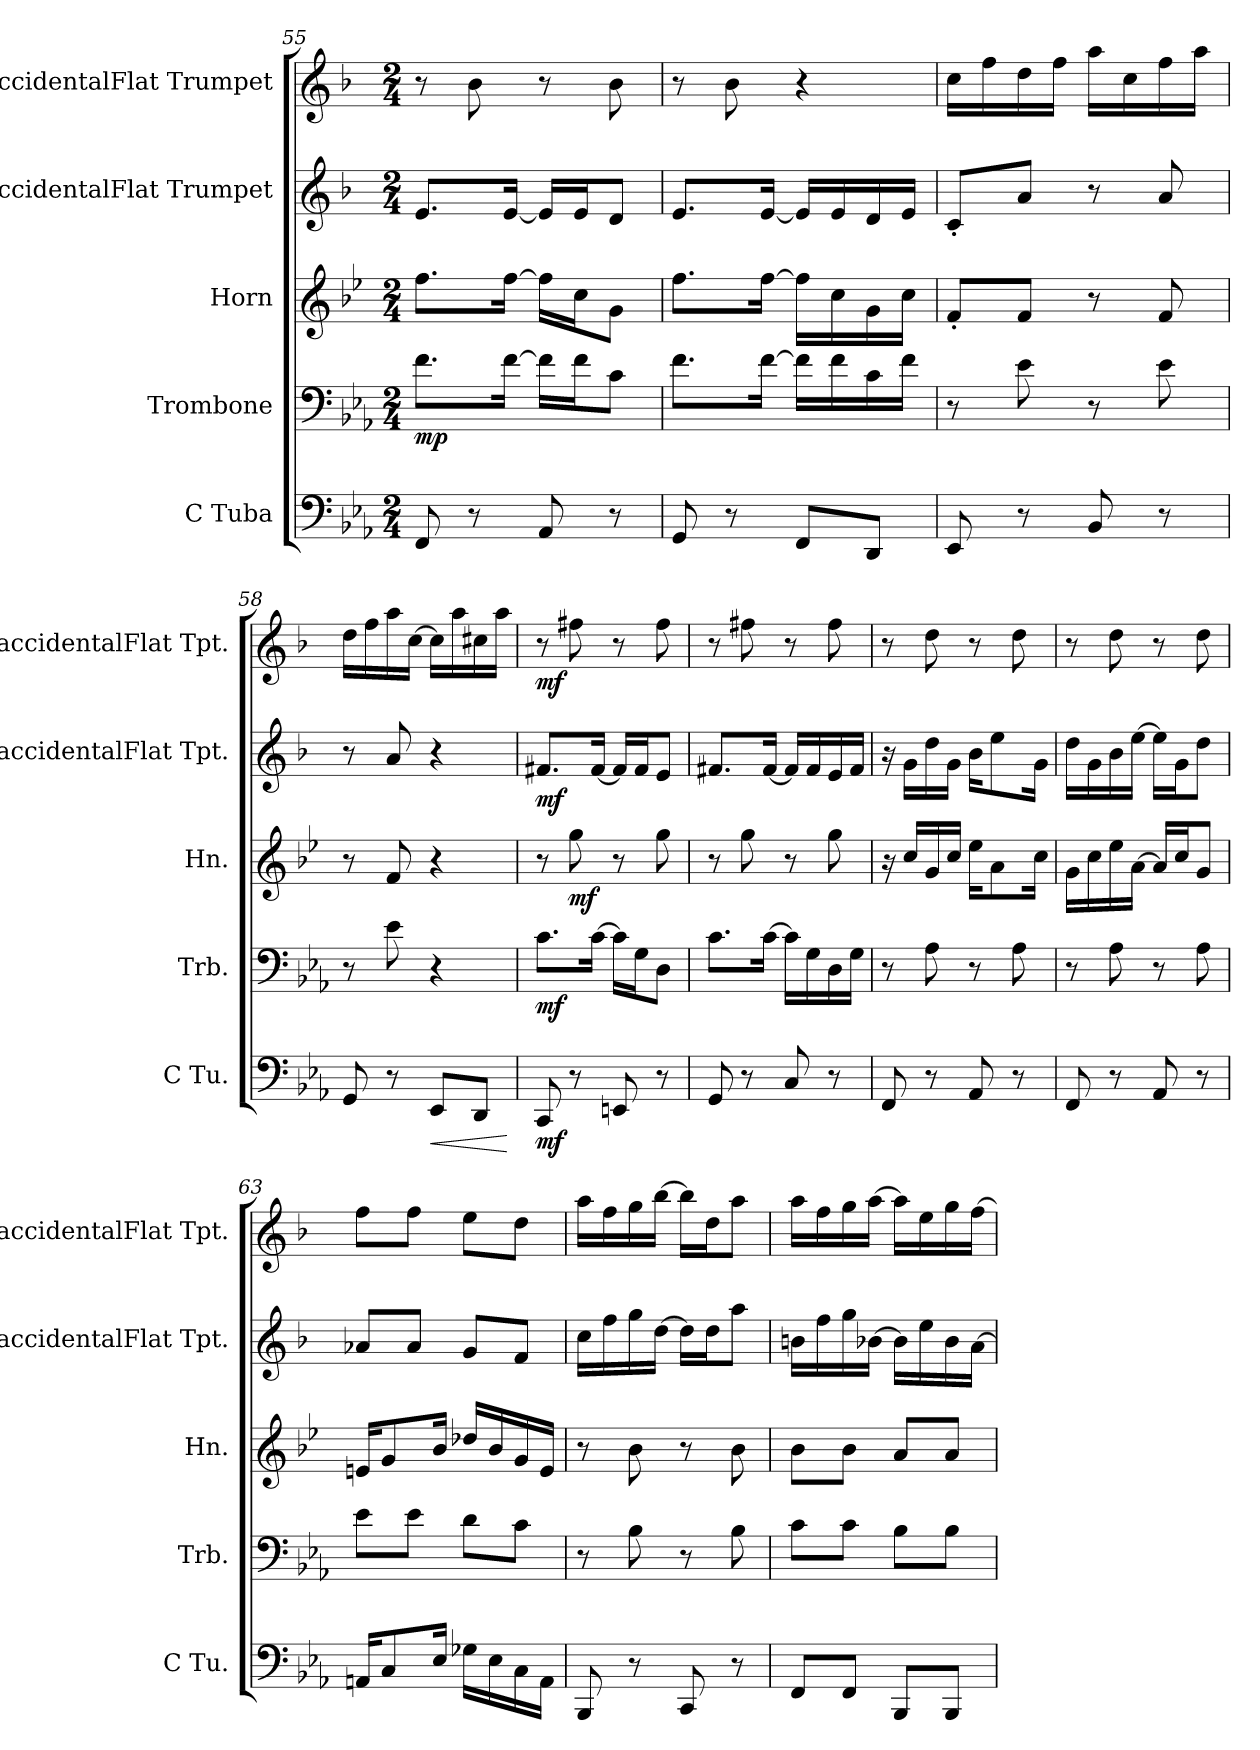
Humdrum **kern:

**kern	**dynam	**kern	**dynam	**kern	**dynam	**kern	**dynam	**kern	**dynam
*part5	*part5	*part4	*part4	*part3	*part3	*part2	*part2	*part1	*part1
*staff5	*staff5	*staff4	*staff4	*staff3	*staff3	*staff2	*staff2	*staff1	*staff1
*I"C Tuba	*	*I"Trombone	*	*I"Horn	*	*I"BaccidentalFlat Trumpet	*	*I"BaccidentalFlat Trumpet	*
*I'C Tu.	*	*I'Trb.	*	*I'Hn.	*	*I'BaccidentalFlat Tpt.	*	*I'BaccidentalFlat Tpt.	*
*clefF4	*	*clefF4	*	*clefG2	*	*clefG2	*	*clefG2	*
*	*	*	*	*ITrd4c7	*	*ITrd1c2	*	*ITrd1c2	*
*k[b-e-a-]	*	*k[b-e-a-]	*	*k[b-e-a-]	*	*k[b-e-a-]	*	*k[b-e-a-]	*
*M2/4	*	*M2/4	*	*M2/4	*	*M2/4	*	*M2/4	*
=55	=55	=55	=55	=55	=55	=55	=55	=55	=55
!	!	!	!LO:DY:b	!	!	!	!	!	!
8FF/	.	8.f\L	mp	8.b-\L	.	8.d/L	.	8r	.
8r	.	.	.	.	.	.	.	8a-\	.
.	.	[16f\Jk	.	[16b-\Jk	.	[16d/Jk	.	.	.
8AA-/	.	16f\LL]	.	16b-\LL]	.	16d/LL]	.	8r	.
.	.	16f\J	.	16f\J	.	16d/J	.	.	.
8r	.	8c\J	.	8c\J	.	8c/J	.	8a-\	.
=56	=56	=56	=56	=56	=56	=56	=56	=56	=56
8GG/	.	8.f\L	.	8.b-\L	.	8.d/L	.	8r	.
8r	.	.	.	.	.	.	.	8a-\	.
.	.	[16f\Jk	.	[16b-\Jk	.	[16d/Jk	.	.	.
8FF/L	.	16f\LL]	.	16b-\LL]	.	16d/LL]	.	4r	.
.	.	16f\	.	16f\	.	16d/	.	.	.
8DD/J	.	16c\	.	16c\	.	16c/	.	.	.
.	.	16f\JJ	.	16f\JJ	.	16d/JJ	.	.	.
=57	=57	=57	=57	=57	=57	=57	=57	=57	=57
8EE-/	.	8r	.	8B-'/L	.	8B-'/L	.	16b-\LL	.
.	.	.	.	.	.	.	.	16ee-\	.
8r	.	8e-\	.	8B-/J	.	8g/J	.	16cc\	.
.	.	.	.	.	.	.	.	16ee-\JJ	.
8BB-/	.	8r	.	8r	.	8r	.	16gg\LL	.
.	.	.	.	.	.	.	.	16b-\	.
8r	.	8e-\	.	8B-/	.	8g/	.	16ee-\	.
.	.	.	.	.	.	.	.	16gg\JJ	.
!!LO:PB:g=z
=58	=58	=58	=58	=58	=58	=58	=58	=58	=58
8GG/	.	8r	.	8r	.	8r	.	16cc\LL	.
.	.	.	.	.	.	.	.	16ee-\	.
8r	.	8e-\	.	8B-/	.	8g/	.	16gg\	.
.	.	.	.	.	.	.	.	[16b-\JJ	.
!	!LO:HP:b	!	!	!	!	!	!	!	!
8EE-/L	<	4r	.	4r	.	4r	.	16b-\LL]	.
.	.	.	.	.	.	.	.	16gg\	.
8DD/J	.	.	.	.	.	.	.	16bn\	.
.	.	.	.	.	.	.	.	16gg\JJ	.
.	[	.	.	.	.	.	.	.	.
=59	=59	=59	=59	=59	=59	=59	=59	=59	=59
!	!LO:DY:b	!	!LO:DY:b	!	!	!	!LO:DY:b	!	!LO:DY:b
8CC/	mf	8.c\L	mf	8r	.	8.en/L	mf	8r	mf
!	!	!	!	!	!LO:DY:b	!	!	!	!
8r	.	.	.	8cc\	mf	.	.	8een\	.
.	.	[16c\Jk	.	.	.	[16e/Jk	.	.	.
8EEn/	.	16c\LL]	.	8r	.	16e/LL]	.	8r	.
.	.	16G\J	.	.	.	16e/J	.	.	.
8r	.	8D\J	.	8cc\	.	8d/J	.	8ee\	.
=60	=60	=60	=60	=60	=60	=60	=60	=60	=60
8GG/	.	8.c\L	.	8r	.	8.en/L	.	8r	.
8r	.	.	.	8cc\	.	.	.	8een\	.
.	.	[16c\Jk	.	.	.	[16e/Jk	.	.	.
8C/	.	16c\LL]	.	8r	.	16e/LL]	.	8r	.
.	.	16G\	.	.	.	16e/	.	.	.
8r	.	16D\	.	8cc\	.	16d/	.	8ee\	.
.	.	16G\JJ	.	.	.	16e/JJ	.	.	.
=61	=61	=61	=61	=61	=61	=61	=61	=61	=61
8FF/	.	8r	.	16r	.	16r	.	8r	.
.	.	.	.	16f/LL	.	16f\LL	.	.	.
8r	.	8A-\	.	16c/	.	16cc\	.	8cc\	.
.	.	.	.	16f/JJ	.	16f\JJ	.	.	.
8AA-/	.	8r	.	16a-\KL	.	16a-\KL	.	8r	.
.	.	.	.	8d\	.	8dd\	.	.	.
8r	.	8A-\	.	.	.	.	.	8cc\	.
.	.	.	.	16f\Jk	.	16f\Jk	.	.	.
=62	=62	=62	=62	=62	=62	=62	=62	=62	=62
8FF/	.	8r	.	16c\LL	.	16cc\LL	.	8r	.
.	.	.	.	16f\	.	16f\	.	.	.
8r	.	8A-\	.	16a-\	.	16a-\	.	8cc\	.
.	.	.	.	[16d\JJ	.	[16dd\JJ	.	.	.
8AA-/	.	8r	.	16d/LL]	.	16dd\LL]	.	8r	.
.	.	.	.	16f/J	.	16f\J	.	.	.
8r	.	8A-\	.	8c/J	.	8cc\J	.	8cc\	.
!!LO:PB:g=z
=63	=63	=63	=63	=63	=63	=63	=63	=63	=63
16AAn/KL	.	8e-\L	.	16An/KL	.	8g-X/L	.	8ee-\L	.
8C/	.	.	.	8c/	.	.	.	.	.
.	.	8e-\J	.	.	.	8g-/J	.	8ee-\J	.
16E-/Jk	.	.	.	16e-/Jk	.	.	.	.	.
16G-X\LL	.	8d\L	.	16g-X/LL	.	8f/L	.	8dd\L	.
16E-\	.	.	.	16e-/	.	.	.	.	.
16C\	.	8c\J	.	16c/	.	8e-/J	.	8cc\J	.
16AA\JJ	.	.	.	16A/JJ	.	.	.	.	.
=64	=64	=64	=64	=64	=64	=64	=64	=64	=64
8BBB-/	.	8r	.	8r	.	16b-\LL	.	16gg\LL	.
.	.	.	.	.	.	16ee-\	.	16ee-\	.
8r	.	8B-\	.	8e-\	.	16ff\	.	16ff\	.
.	.	.	.	.	.	[16cc\JJ	.	[16aa-\JJ	.
8CC/	.	8r	.	8r	.	16cc\LL]	.	16aa-\LL]	.
.	.	.	.	.	.	16cc\J	.	16cc\J	.
8r	.	8B-\	.	8e-\	.	8gg\J	.	8gg\J	.
=65	=65	=65	=65	=65	=65	=65	=65	=65	=65
8FF/L	.	8c\L	.	8e-\L	.	16an\LL	.	16gg\LL	.
.	.	.	.	.	.	16ee-\	.	16ee-\	.
8FF/J	.	8c\J	.	8e-\J	.	16ff\	.	16ff\	.
.	.	.	.	.	.	[16a-X\JJ	.	[16gg\JJ	.
8BBB-/L	.	8B-\L	.	8d/L	.	16a-\LL]	.	16gg\LL]	.
.	.	.	.	.	.	16dd\	.	16dd\	.
8BBB-/J	.	8B-\J	.	8d/J	.	16a-\	.	16ff\	.
.	.	.	.	.	.	[16g\JJ	.	[16ee-\JJ	.
=	=	=	=	=	=	=	=	=	=
*-	*-	*-	*-	*-	*-	*-	*-	*-	*-
